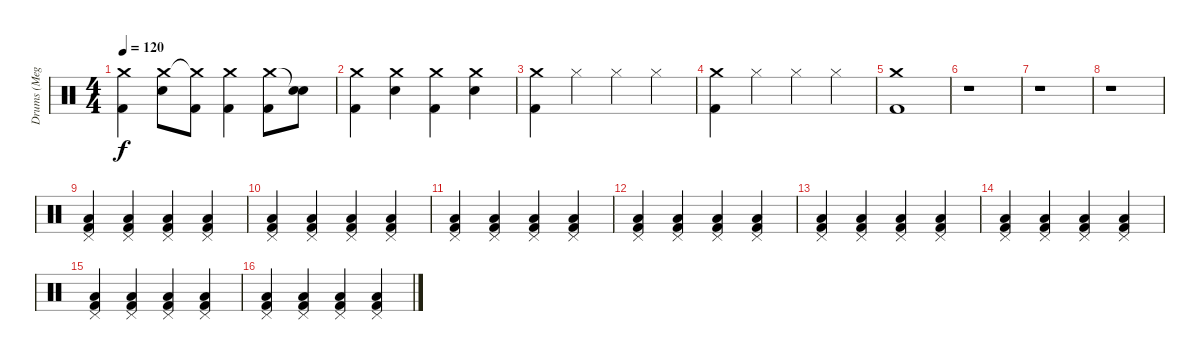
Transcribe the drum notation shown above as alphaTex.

\track ("Drums (Meg White)" "Drums (Meg") {instrument percussion}
\staff {score}
\articulation defaults
\ts (4 4)
\tempo 120
\clef neutral
\ks c
("Crash medium (hit)" "Kick (hit) 2").4{dy f} ("Crash medium (hit)" "Snare (hit) 2").8 ("Crash medium (hit)"{t} "Kick (hit) 2").8 ("Crash medium (hit)" "Kick (hit) 2").4 ("Crash medium (hit)" "Kick (hit) 2").8 ("Snare (hit)"{t} "Snare (hit) 2").8 |
("Crash medium (hit)" "Kick (hit) 2").4 ("Crash medium (hit)" "Snare (hit) 2").4 ("Crash medium (hit)" "Kick (hit) 2").4 ("Crash medium (hit)" "Snare (hit) 2").4 |
("Crash medium (hit)" "Kick (hit) 2").4 "Hi-Hat (closed)".4 "Hi-Hat (closed)".4 "Hi-Hat (closed)".4 |
("Crash medium (hit)" "Kick (hit) 2").4 "Hi-Hat (closed)".4 "Hi-Hat (closed)".4 "Hi-Hat (closed)".4 |
("Crash medium (hit)" "Kick (hit) 2").1 |
r.1 |
r.1 |
r.1 |
("Pedal Hi-Hat (hit)" "Low Floor Tom (hit)" "Kick (hit) 2").4 ("Pedal Hi-Hat (hit)" "Low Floor Tom (hit)" "Kick (hit) 2").4 ("Pedal Hi-Hat (hit)" "Low Floor Tom (hit)" "Kick (hit) 2").4 ("Pedal Hi-Hat (hit)" "Low Floor Tom (hit)" "Kick (hit) 2").4 |
("Pedal Hi-Hat (hit)" "Low Floor Tom (hit)" "Kick (hit) 2").4 ("Pedal Hi-Hat (hit)" "Low Floor Tom (hit)" "Kick (hit) 2").4 ("Pedal Hi-Hat (hit)" "Low Floor Tom (hit)" "Kick (hit) 2").4 ("Pedal Hi-Hat (hit)" "Low Floor Tom (hit)" "Kick (hit) 2").4 |
("Pedal Hi-Hat (hit)" "Low Floor Tom (hit)" "Kick (hit) 2").4 ("Pedal Hi-Hat (hit)" "Low Floor Tom (hit)" "Kick (hit) 2").4 ("Pedal Hi-Hat (hit)" "Low Floor Tom (hit)" "Kick (hit) 2").4 ("Pedal Hi-Hat (hit)" "Low Floor Tom (hit)" "Kick (hit) 2").4 |
("Pedal Hi-Hat (hit)" "Low Floor Tom (hit)" "Kick (hit) 2").4 ("Pedal Hi-Hat (hit)" "Low Floor Tom (hit)" "Kick (hit) 2").4 ("Pedal Hi-Hat (hit)" "Low Floor Tom (hit)" "Kick (hit) 2").4 ("Pedal Hi-Hat (hit)" "Low Floor Tom (hit)" "Kick (hit) 2").4 |
("Pedal Hi-Hat (hit)" "Low Floor Tom (hit)" "Kick (hit) 2").4 ("Pedal Hi-Hat (hit)" "Low Floor Tom (hit)" "Kick (hit) 2").4 ("Pedal Hi-Hat (hit)" "Low Floor Tom (hit)" "Kick (hit) 2").4 ("Pedal Hi-Hat (hit)" "Low Floor Tom (hit)" "Kick (hit) 2").4 |
("Pedal Hi-Hat (hit)" "Low Floor Tom (hit)" "Kick (hit) 2").4 ("Pedal Hi-Hat (hit)" "Low Floor Tom (hit)" "Kick (hit) 2").4 ("Pedal Hi-Hat (hit)" "Low Floor Tom (hit)" "Kick (hit) 2").4 ("Pedal Hi-Hat (hit)" "Low Floor Tom (hit)" "Kick (hit) 2").4 |
("Pedal Hi-Hat (hit)" "Low Floor Tom (hit)" "Kick (hit) 2").4 ("Pedal Hi-Hat (hit)" "Low Floor Tom (hit)" "Kick (hit) 2").4 ("Pedal Hi-Hat (hit)" "Low Floor Tom (hit)" "Kick (hit) 2").4 ("Pedal Hi-Hat (hit)" "Low Floor Tom (hit)" "Kick (hit) 2").4 |
("Pedal Hi-Hat (hit)" "Low Floor Tom (hit)" "Kick (hit) 2").4 ("Pedal Hi-Hat (hit)" "Low Floor Tom (hit)" "Kick (hit) 2").4 ("Pedal Hi-Hat (hit)" "Low Floor Tom (hit)" "Kick (hit) 2").4 ("Pedal Hi-Hat (hit)" "Low Floor Tom (hit)" "Kick (hit) 2").4
